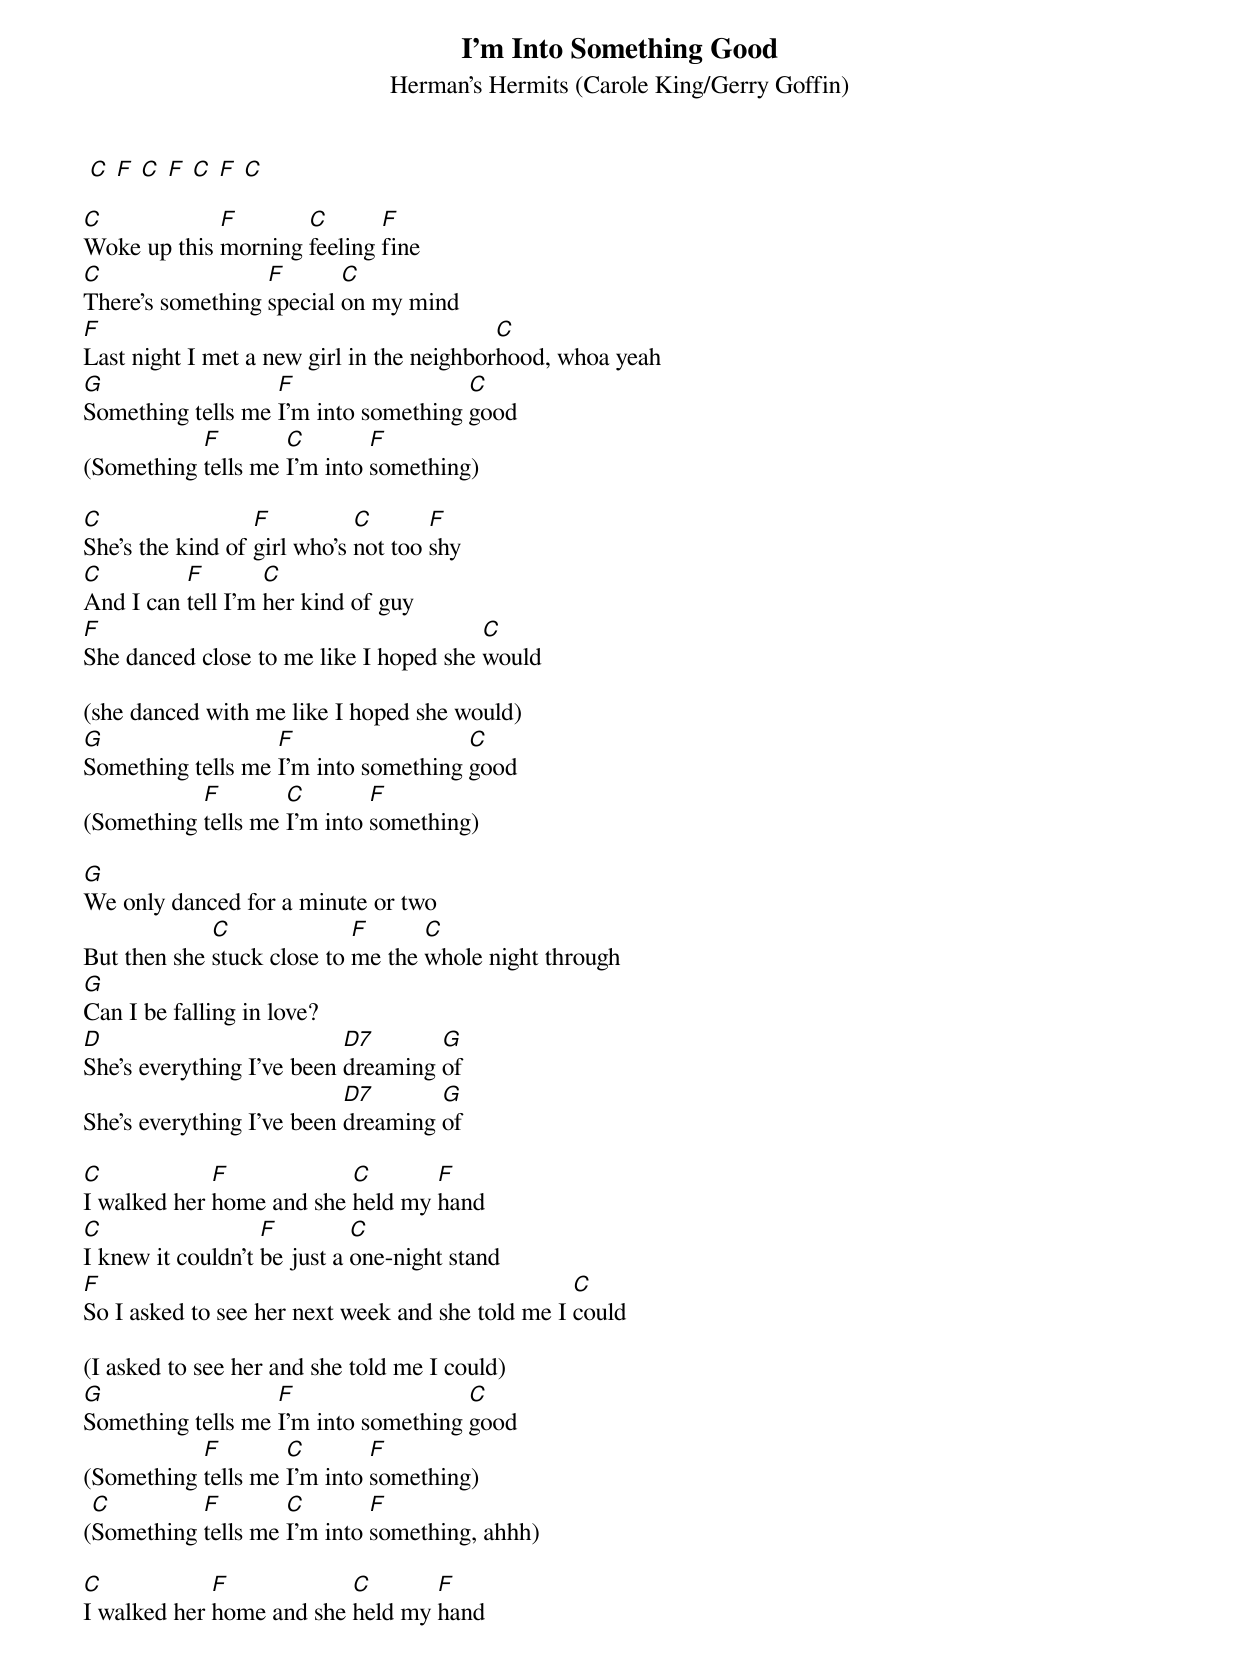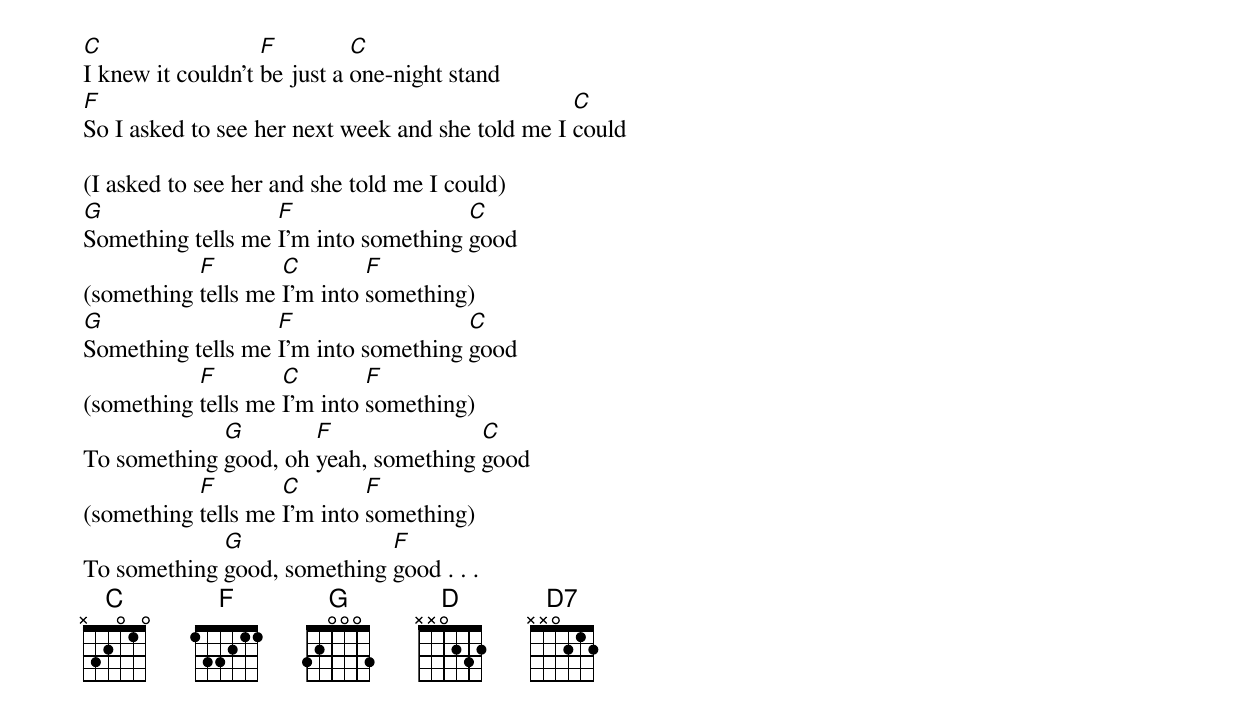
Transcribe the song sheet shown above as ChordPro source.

{title: I’m Into Something Good}
{subtitle: Herman’s Hermits (Carole King/Gerry Goffin)}
 [C] [F] [C] [F] [C] [F] [C]

[C]Woke up this [F]morning [C]feeling [F]fine
[C]There's something [F]special [C]on my mind
[F]Last night I met a new girl in the neighbor[C]hood, whoa yeah
[G]Something tells me [F]I'm into something [C]good
(Something [F]tells me [C]I'm into [F]something)

[C]She's the kind of [F]girl who's [C]not too [F]shy
[C]And I can [F]tell I'm [C]her kind of guy
[F]She danced close to me like I hoped she [C]would

(she danced with me like I hoped she would)
[G]Something tells me [F]I'm into something [C]good
(Something [F]tells me [C]I'm into [F]something)

[G]We only danced for a minute or two
But then she [C]stuck close to [F]me the [C]whole night through
[G]Can I be falling in love?
[D]She's everything I've been [D7]dreaming [G]of
She's everything I've been [D7]dreaming [G]of

[C]I walked her [F]home and she [C]held my [F]hand
[C]I knew it couldn't [F]be just a [C]one-night stand
[F]So I asked to see her next week and she told me I [C]could

(I asked to see her and she told me I could)
[G]Something tells me [F]I'm into something [C]good
(Something [F]tells me [C]I'm into [F]something)
([C]Something [F]tells me [C]I'm into [F]something, ahhh)

[C]I walked her [F]home and she [C]held my [F]hand
[C]I knew it couldn't [F]be just a [C]one-night stand
[F]So I asked to see her next week and she told me I [C]could

(I asked to see her and she told me I could)
[G]Something tells me [F]I'm into something [C]good
(something [F]tells me [C]I'm into [F]something)
[G]Something tells me [F]I'm into something [C]good
(something [F]tells me [C]I'm into [F]something)
To something [G]good, oh [F]yeah, something [C]good
(something [F]tells me [C]I'm into [F]something)
To something [G]good, something [F]good . . .
